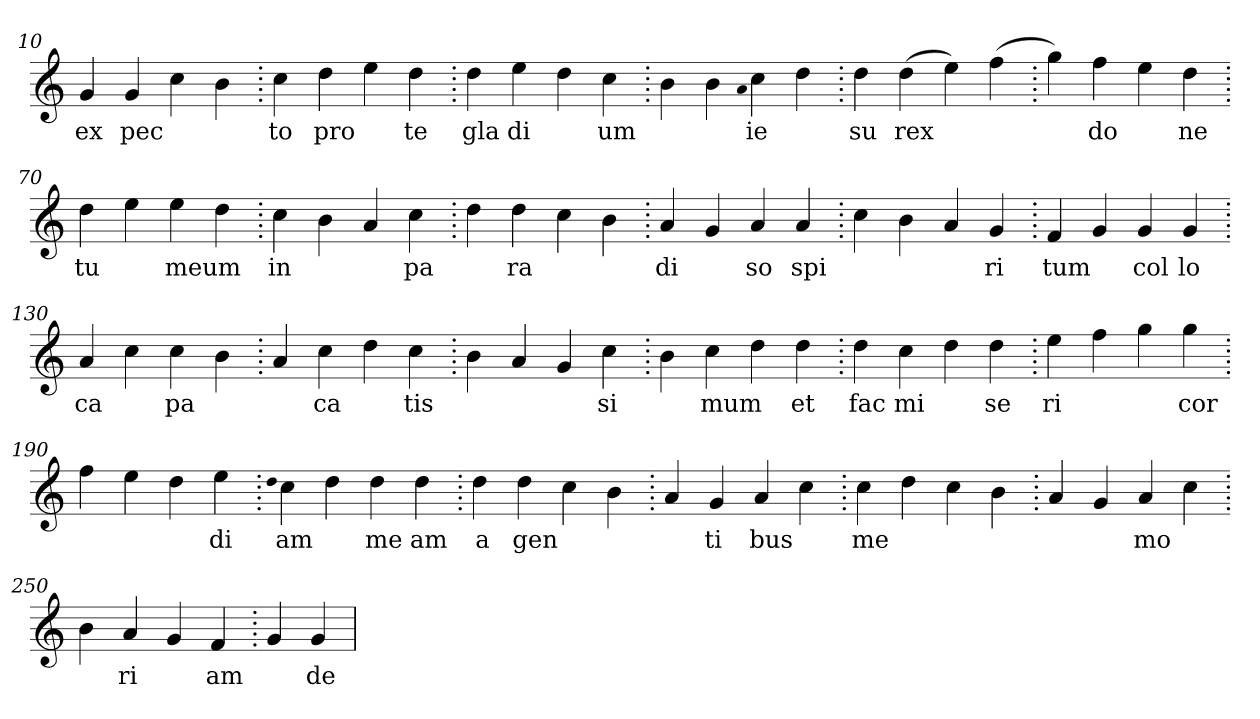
**kern	**text
*part1	*part1
*staff1	*staff1
*clefG2	*
=10.	=10.
4g	ex
4g	pec
4cc	.
4b	.
=20.	=20.
4cc	to
4dd	pro
4ee	.
4dd	te
=30.	=30.
4dd	gla
4ee	di
4dd	.
4cc	um
=40.	=40.
4b	.
4b	.
qqa	.
4cc	ie
4dd	.
=50.	=50.
4dd	su
(>4dd	rex
4ee)	.
(>4ff	.
=60.	=60.
4gg)	.
4ff	do
4ee	.
4dd	ne
=70.	=70.
4dd	tu
4ee	.
4ee	meum
4dd	.
=80.	=80.
4cc	in
4b	.
4a	.
4cc	pa
=90.	=90.
4dd	.
4dd	ra
4cc	.
4b	.
=100.	=100.
4a	di
4g	.
4a	so
4a	spi
=110.	=110.
4cc	.
4b	.
4a	.
4g	ri
=120.	=120.
4f	tum
4g	.
4g	col
4g	lo
=130.	=130.
4a	ca
4cc	.
4cc	pa
4b	.
=140.	=140.
4a	.
4cc	ca
4dd	.
4cc	tis
=150.	=150.
4b	.
4a	.
4g	.
4cc	si
=160.	=160.
4b	.
4cc	mum
4dd	.
4dd	et
=170.	=170.
4dd	fac
4cc	mi
4dd	.
4dd	se
=180.	=180.
4ee	ri
4ff	.
4gg	.
4gg	cor
=190.	=190.
4ff	.
4ee	.
4dd	.
4ee	di
=200.	=200.
qqdd	.
4cc	am
4dd	.
4dd	me
4dd	am
=210.	=210.
4dd	a
4dd	gen
4cc	.
4b	.
=220.	=220.
4a	.
4g	ti
4a	bus
4cc	.
=230.	=230.
4cc	me
4dd	.
4cc	.
4b	.
=240.	=240.
4a	.
4g	.
4a	mo
4cc	.
=250.	=250.
4b	.
4a	ri
4g	.
4f	am
=260.	=260.
4g	.
4g	de
=	=
*-	*-
